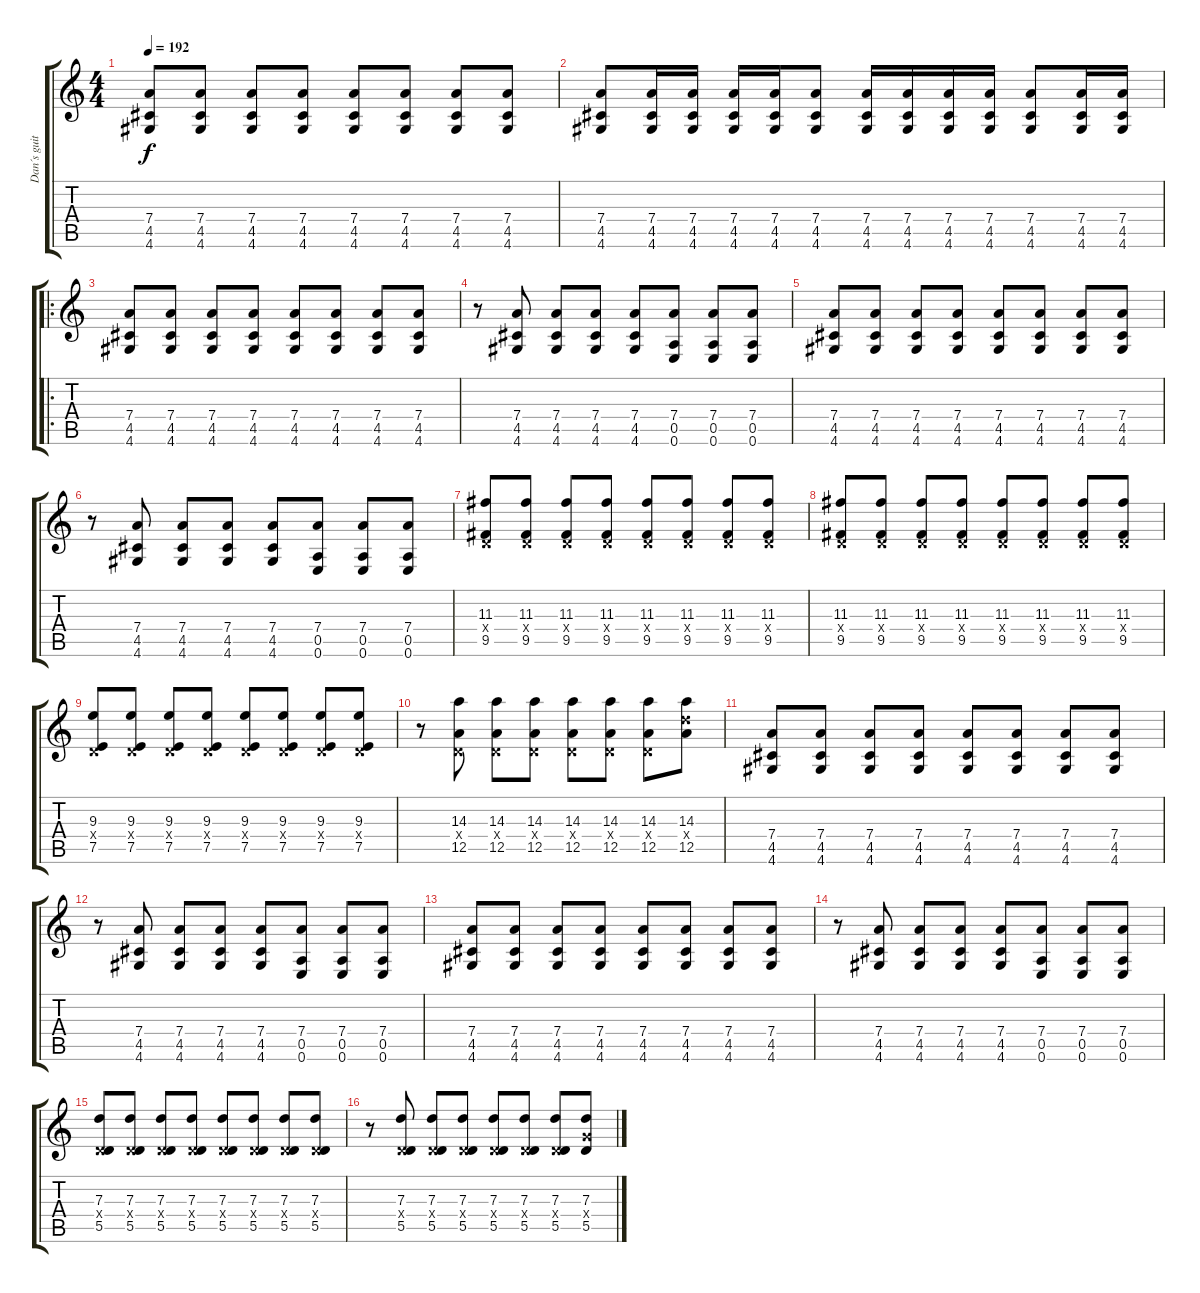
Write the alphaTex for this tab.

\track ("Dan´s guitar" "Dan´s guit") {instrument distortionguitar}
\staff {score tabs}
\tuning (E4 B3 G3 D3 A2 E2) {hide}
\ts (4 4)
\tempo 192
\clef g2
\ks c
(7.4 4.5 4.6).8{dy f instrument distortionguitar} (7.4 4.5 4.6).8 (7.4 4.5 4.6).8 (7.4 4.5 4.6).8 (7.4 4.5 4.6).8 (7.4 4.5 4.6).8 (7.4 4.5 4.6).8 (7.4 4.5 4.6).8 |
(7.4 4.5 4.6).8 (7.4 4.5 4.6).16 (7.4 4.5 4.6).16 (7.4 4.5 4.6).16 (7.4 4.5 4.6).16 (7.4 4.5 4.6).8 (7.4 4.5 4.6).16 (7.4 4.5 4.6).16 (7.4 4.5 4.6).16 (7.4 4.5 4.6).16 (7.4 4.5 4.6).8 (7.4 4.5 4.6).16 (7.4 4.5 4.6).16 |
\ro
(7.4 4.5 4.6).8 (7.4 4.5 4.6).8 (7.4 4.5 4.6).8 (7.4 4.5 4.6).8 (7.4 4.5 4.6).8 (7.4 4.5 4.6).8 (7.4 4.5 4.6).8 (7.4 4.5 4.6).8 |
r.8 (7.4 4.5 4.6).8 (7.4 4.5 4.6).8 (7.4 4.5 4.6).8 (7.4 4.5 4.6).8 (7.4 0.5 0.6).8 (7.4 0.5 0.6).8 (7.4 0.5 0.6).8 |
(7.4 4.5 4.6).8 (7.4 4.5 4.6).8 (7.4 4.5 4.6).8 (7.4 4.5 4.6).8 (7.4 4.5 4.6).8 (7.4 4.5 4.6).8 (7.4 4.5 4.6).8 (7.4 4.5 4.6).8 |
r.8 (7.4 4.5 4.6).8 (7.4 4.5 4.6).8 (7.4 4.5 4.6).8 (7.4 4.5 4.6).8 (7.4 0.5 0.6).8 (7.4 0.5 0.6).8 (7.4 0.5 0.6).8 |
(11.3 0.4{x} 9.5).8 (11.3 0.4{x} 9.5).8 (11.3 0.4{x} 9.5).8 (11.3 0.4{x} 9.5).8 (11.3 0.4{x} 9.5).8 (11.3 0.4{x} 9.5).8 (11.3 0.4{x} 9.5).8 (11.3 0.4{x} 9.5).8 |
(11.3 0.4{x} 9.5).8 (11.3 0.4{x} 9.5).8 (11.3 0.4{x} 9.5).8 (11.3 0.4{x} 9.5).8 (11.3 0.4{x} 9.5).8 (11.3 0.4{x} 9.5).8 (11.3 0.4{x} 9.5).8 (11.3 0.4{x} 9.5).8 |
(9.3 0.4{x} 7.5).8 (9.3 0.4{x} 7.5).8 (9.3 0.4{x} 7.5).8 (9.3 0.4{x} 7.5).8 (9.3 0.4{x} 7.5).8 (9.3 0.4{x} 7.5).8 (9.3 0.4{x} 7.5).8 (9.3 0.4{x} 7.5).8 |
r.8 (14.3 0.4{x} 12.5).8 (14.3 0.4{x} 12.5).8 (14.3 0.4{x} 12.5).8 (14.3 0.4{x} 12.5).8 (14.3 0.4{x} 12.5).8 (14.3 0.4{x} 12.5).8 (14.3 12.4{x} 12.5).8 |
(7.4 4.5 4.6).8 (7.4 4.5 4.6).8 (7.4 4.5 4.6).8 (7.4 4.5 4.6).8 (7.4 4.5 4.6).8 (7.4 4.5 4.6).8 (7.4 4.5 4.6).8 (7.4 4.5 4.6).8 |
r.8 (7.4 4.5 4.6).8 (7.4 4.5 4.6).8 (7.4 4.5 4.6).8 (7.4 4.5 4.6).8 (7.4 0.5 0.6).8 (7.4 0.5 0.6).8 (7.4 0.5 0.6).8 |
(7.4 4.5 4.6).8 (7.4 4.5 4.6).8 (7.4 4.5 4.6).8 (7.4 4.5 4.6).8 (7.4 4.5 4.6).8 (7.4 4.5 4.6).8 (7.4 4.5 4.6).8 (7.4 4.5 4.6).8 |
r.8 (7.4 4.5 4.6).8 (7.4 4.5 4.6).8 (7.4 4.5 4.6).8 (7.4 4.5 4.6).8 (7.4 0.5 0.6).8 (7.4 0.5 0.6).8 (7.4 0.5 0.6).8 |
(7.3 0.4{x} 5.5).8 (7.3 0.4{x} 5.5).8 (7.3 0.4{x} 5.5).8 (7.3 0.4{x} 5.5).8 (7.3 0.4{x} 5.5).8 (7.3 0.4{x} 5.5).8 (7.3 0.4{x} 5.5).8 (7.3 0.4{x} 5.5).8 |
r.8 (7.3 0.4{x} 5.5).8 (7.3 0.4{x} 5.5).8 (7.3 0.4{x} 5.5).8 (7.3 0.4{x} 5.5).8 (7.3 0.4{x} 5.5).8 (7.3 0.4{x} 5.5).8 (7.3 5.4{x} 5.5).8
